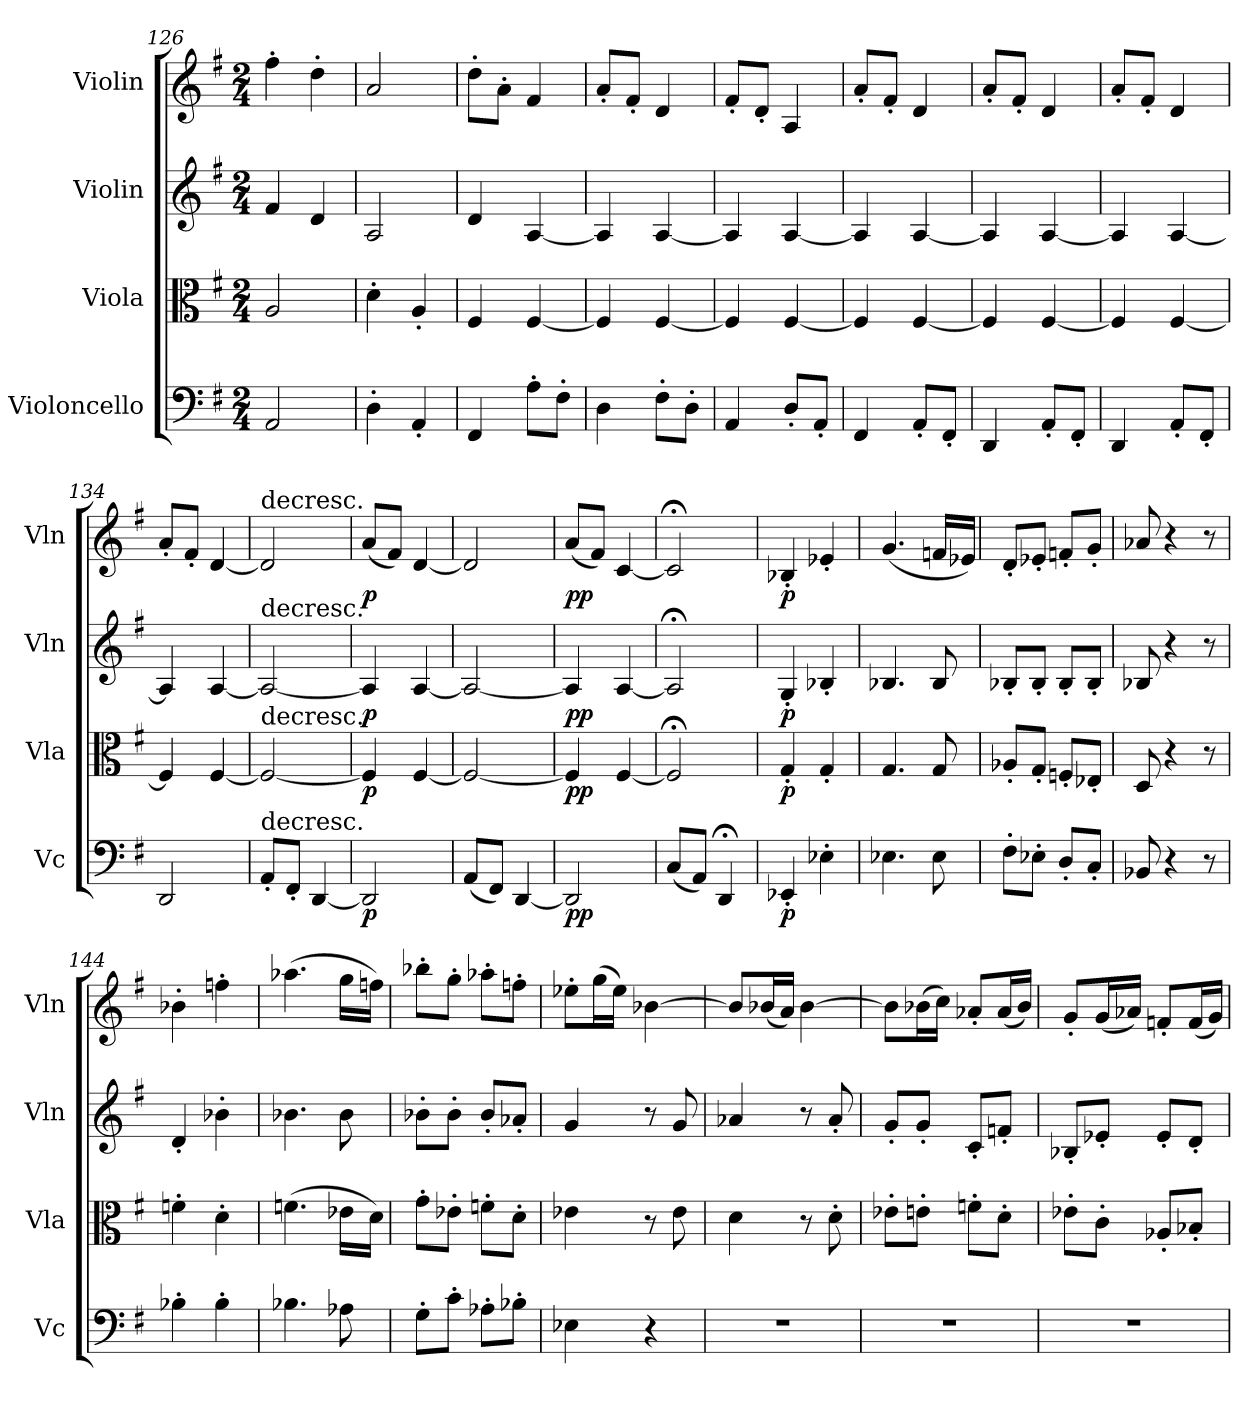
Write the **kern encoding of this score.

**kern	**dynam	**kern	**dynam	**kern	**dynam	**kern	**dynam
*part4	*part4	*part3	*part3	*part2	*part2	*part1	*part1
*staff4	*staff4	*staff3	*staff3	*staff2	*staff2	*staff1	*staff1
*I"Violoncello	*	*I"Viola	*	*I"Violin	*	*I"Violin	*
*I'Vc	*	*I'Vla	*	*I'Vln	*	*I'Vln	*
*clefF4	*	*clefC3	*	*clefG2	*	*clefG2	*
*k[f#]	*	*k[f#]	*	*k[f#]	*	*k[f#]	*
*G:	*	*G:	*	*G:	*	*G:	*
*M2/4	*	*M2/4	*	*M2/4	*	*M2/4	*
=126	=126	=126	=126	=126	=126	=126	=126
2AA/	.	2A/	.	4f#/	.	4ff#'\	.
.	.	.	.	4d/	.	4dd'\	.
=127	=127	=127	=127	=127	=127	=127	=127
4D'\	.	4d'\	.	2A/	.	2a/	.
4AA'/	.	4A'/	.	.	.	.	.
=128	=128	=128	=128	=128	=128	=128	=128
4FF#/	.	4F#/	.	4d/	.	8dd'\L	.
.	.	.	.	.	.	8a'\J	.
8A'\L	.	[4F#/	.	[4A/	.	4f#/	.
8F#'\J	.	.	.	.	.	.	.
=129	=129	=129	=129	=129	=129	=129	=129
4D\	.	4F#/]	.	4A/]	.	8a'/L	.
.	.	.	.	.	.	8f#'/J	.
8F#'\L	.	[4F#/	.	[4A/	.	4d/	.
8D'\J	.	.	.	.	.	.	.
=130	=130	=130	=130	=130	=130	=130	=130
4AA/	.	4F#/]	.	4A/]	.	8f#'/L	.
.	.	.	.	.	.	8d'/J	.
8D'/L	.	[4F#/	.	[4A/	.	4A/	.
8AA'/J	.	.	.	.	.	.	.
=131	=131	=131	=131	=131	=131	=131	=131
4FF#/	.	4F#/]	.	4A/]	.	8a'/L	.
.	.	.	.	.	.	8f#'/J	.
8AA'/L	.	[4F#/	.	[4A/	.	4d/	.
8FF#'/J	.	.	.	.	.	.	.
=132	=132	=132	=132	=132	=132	=132	=132
4DD/	.	4F#/]	.	4A/]	.	8a'/L	.
.	.	.	.	.	.	8f#'/J	.
8AA'/L	.	[4F#/	.	[4A/	.	4d/	.
8FF#'/J	.	.	.	.	.	.	.
=133	=133	=133	=133	=133	=133	=133	=133
4DD/	.	4F#/]	.	4A/]	.	8a'/L	.
.	.	.	.	.	.	8f#'/J	.
8AA'/L	.	[4F#/	.	[4A/	.	4d/	.
8FF#'/J	.	.	.	.	.	.	.
=134	=134	=134	=134	=134	=134	=134	=134
2DD/	.	4F#/]	.	4A/]	.	8a'/L	.
.	.	.	.	.	.	8f#'/J	.
.	.	[4F#/	.	[4A/	.	[4d/	.
=135	=135	=135	=135	=135	=135	=135	=135
!	!	!	!	!	!	!LO:TX:t=decresc.	!
!	!	!	!	!LO:TX:t=decresc.	!	!	!
!	!	!LO:TX:t=decresc.	!	!	!	!	!
!LO:TX:t=decresc.	!	!	!	!	!	!	!
8AA'/L	.	2F#/_	.	2A/_	.	2d/]	.
8FF#'/J	.	.	.	.	.	.	.
[4DD/	.	.	.	.	.	.	.
=136	=136	=136	=136	=136	=136	=136	=136
2DD/]	p	4F#/]	p	4A/]	p	(8a/L	p
.	.	.	.	.	.	8f#/J)	.
.	.	[4F#/	.	[4A/	.	[4d/	.
=137	=137	=137	=137	=137	=137	=137	=137
(8AA/L	.	2F#/_	.	2A/_	.	2d/]	.
8FF#/J)	.	.	.	.	.	.	.
[4DD/	.	.	.	.	.	.	.
=138	=138	=138	=138	=138	=138	=138	=138
2DD/]	pp	4F#/]	pp	4A/]	pp	(8a/L	pp
.	.	.	.	.	.	8f#/J)	.
.	.	[4F#/	.	[4A/	.	[4c/	.
=139	=139	=139	=139	=139	=139	=139	=139
(8C/L	.	2F#;</]	.	2A;</]	.	2c;</]	.
8AA/J)	.	.	.	.	.	.	.
4DD;</	.	.	.	.	.	.	.
=140	=140	=140	=140	=140	=140	=140	=140
4EE-X'/	p	4G'/	p	4G'/	p	4B-X'/	p
4E-X'\	.	4G'/	.	4B-X'/	.	4e-X'/	.
=141	=141	=141	=141	=141	=141	=141	=141
4.E-X\	.	4.G/	.	4.B-X/	.	(4.g/	.
8E-\	.	8G/	.	8B-/	.	16fn/LL	.
.	.	.	.	.	.	16e-X/JJ)	.
=142	=142	=142	=142	=142	=142	=142	=142
8F#'\L	.	8A-X'/L	.	8B-X'/L	.	8d'/L	.
8E-X'\J	.	8G'/J	.	8B-'/J	.	8e-X'/J	.
8D'/L	.	8Fn'/L	.	8B-'/L	.	8fn'/L	.
8C'/J	.	8E-X'/J	.	8B-'/J	.	8g'/J	.
=143	=143	=143	=143	=143	=143	=143	=143
8BB-X/	.	8D/	.	8B-X/	.	8a-X/	.
4r	.	4r	.	4r	.	4r	.
8r	.	8r	.	8r	.	8r	.
=144	=144	=144	=144	=144	=144	=144	=144
4B-X'\	.	4fn'\	.	4d'/	.	4b-X'\	.
4B-'\	.	4d'\	.	4b-X'\	.	4ffn'\	.
=145	=145	=145	=145	=145	=145	=145	=145
4.B-X\	.	(4.fn\	.	4.b-X\	.	(4.aa-X\	.
8A-X\	.	16e-X\LL	.	8b-\	.	16gg\LL	.
.	.	16d\JJ)	.	.	.	16ffn\JJ)	.
=146	=146	=146	=146	=146	=146	=146	=146
8G'\L	.	8g'\L	.	8b-X'\L	.	8bb-X'\L	.
8c'\J	.	8e-X'\J	.	8b-'\J	.	8gg'\J	.
8A-X'\L	.	8fn'\L	.	8b-'/L	.	8aa-X'\L	.
8B-X'\J	.	8d'\J	.	8a-X'/J	.	8ffn'\J	.
=147	=147	=147	=147	=147	=147	=147	=147
4E-X\	.	4e-X\	.	4g/	.	8ee-X'\L	.
.	.	.	.	.	.	(16gg\L	.
.	.	.	.	.	.	16ee-\JJ)	.
4r	.	8r	.	8r	.	[4b-X\	.
.	.	8e-\	.	8g/	.	.	.
=148	=148	=148	=148	=148	=148	=148	=148
2r	.	4d\	.	4a-X/	.	8b-/L]	.
.	.	.	.	.	.	(16b-X/L	.
.	.	.	.	.	.	16a/JJ)	.
.	.	8r	.	8r	.	[4b-\	.
.	.	8d'\	.	8a-'/	.	.	.
=149	=149	=149	=149	=149	=149	=149	=149
2r	.	8e-X'\L	.	8g'/L	.	8b-\L]	.
.	.	8en'\J	.	8g'/J	.	(16b-X\L	.
.	.	.	.	.	.	16cc\JJ)	.
.	.	8fn'\L	.	8c'/L	.	8a-X'/L	.
.	.	8d'\J	.	8fn'/J	.	(16a-/L	.
.	.	.	.	.	.	16b-/JJ)	.
=150	=150	=150	=150	=150	=150	=150	=150
2r	.	8e-X'\L	.	8B-X'/L	.	8g'/L	.
.	.	8c'\J	.	8e-X'/J	.	(16g/L	.
.	.	.	.	.	.	16a-X/JJ)	.
.	.	8A-X'/L	.	8e-'/L	.	8fn'/L	.
.	.	8B-X'/J	.	8d'/J	.	(16f/L	.
.	.	.	.	.	.	16g/JJ)	.
=	=	=	=	=	=	=	=
*-	*-	*-	*-	*-	*-	*-	*-
